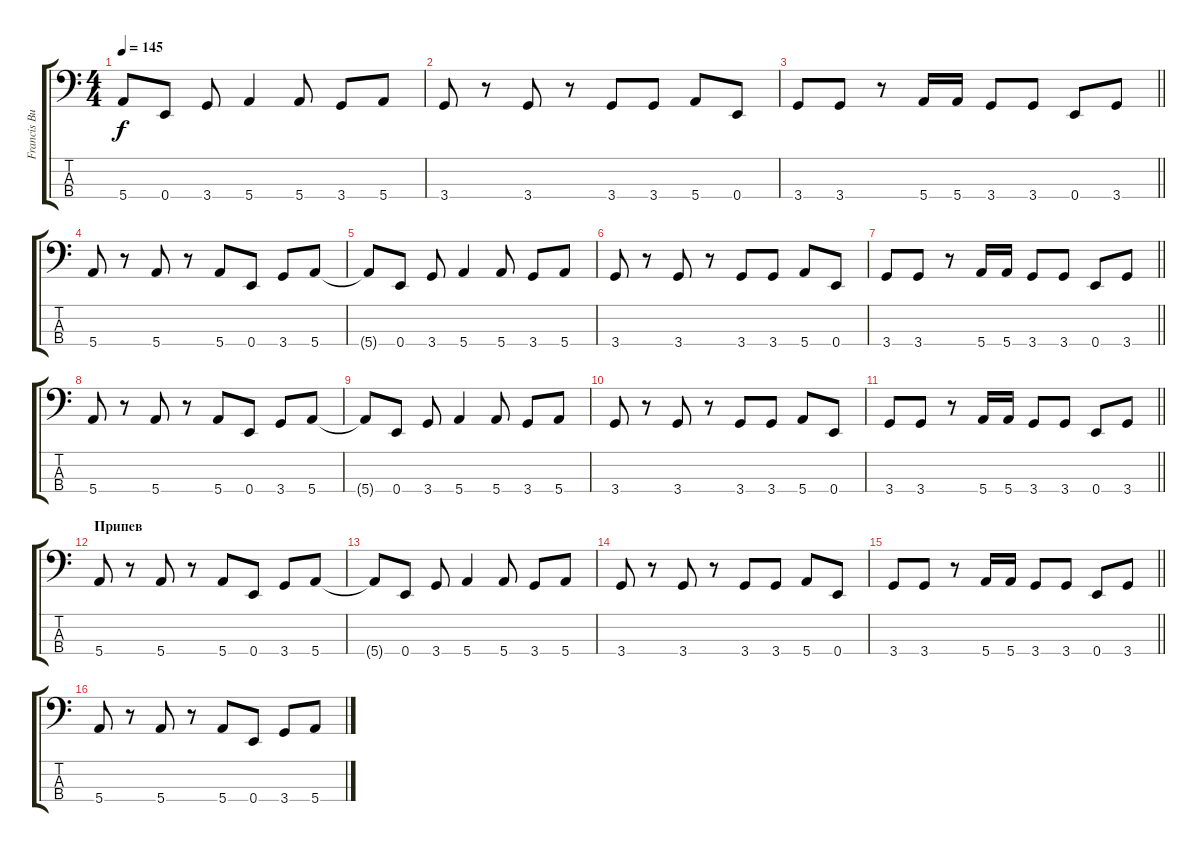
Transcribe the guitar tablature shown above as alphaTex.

\track ("Francis Bucholz" "Francis Bu") {instrument electricbassfinger}
\staff {score tabs}
\tuning (G2 D2 A1 E1) {hide}
\ts (4 4)
\tempo 145
\clef f4
\ks c
5.4{t}.8{dy f} 0.4.8 3.4.8 5.4.4 5.4.8 3.4.8 5.4.8 |
3.4.8 r.8 3.4.8 r.8 3.4.8 3.4.8 5.4.8 0.4.8 |
\barLineRight lightlight
3.4.8 3.4.8 r.8 5.4.16 5.4.16 3.4.8 3.4.8 0.4.8 3.4.8 |
5.4.8 r.8 5.4.8 r.8 5.4.8 0.4.8 3.4.8 5.4.8 |
5.4{t}.8 0.4.8 3.4.8 5.4.4 5.4.8 3.4.8 5.4.8 |
3.4.8 r.8 3.4.8 r.8 3.4.8 3.4.8 5.4.8 0.4.8 |
\barLineRight lightlight
3.4.8 3.4.8 r.8 5.4.16 5.4.16 3.4.8 3.4.8 0.4.8 3.4.8 |
5.4.8 r.8 5.4.8 r.8 5.4.8 0.4.8 3.4.8 5.4.8 |
5.4{t}.8 0.4.8 3.4.8 5.4.4 5.4.8 3.4.8 5.4.8 |
3.4.8 r.8 3.4.8 r.8 3.4.8 3.4.8 5.4.8 0.4.8 |
\barLineRight lightlight
3.4.8 3.4.8 r.8 5.4.16 5.4.16 3.4.8 3.4.8 0.4.8 3.4.8 |
\section ("" "Припев")
5.4.8 r.8 5.4.8 r.8 5.4.8 0.4.8 3.4.8 5.4.8 |
5.4{t}.8 0.4.8 3.4.8 5.4.4 5.4.8 3.4.8 5.4.8 |
3.4.8 r.8 3.4.8 r.8 3.4.8 3.4.8 5.4.8 0.4.8 |
\barLineRight lightlight
3.4.8 3.4.8 r.8 5.4.16 5.4.16 3.4.8 3.4.8 0.4.8 3.4.8 |
5.4.8 r.8 5.4.8 r.8 5.4.8 0.4.8 3.4.8 5.4.8
